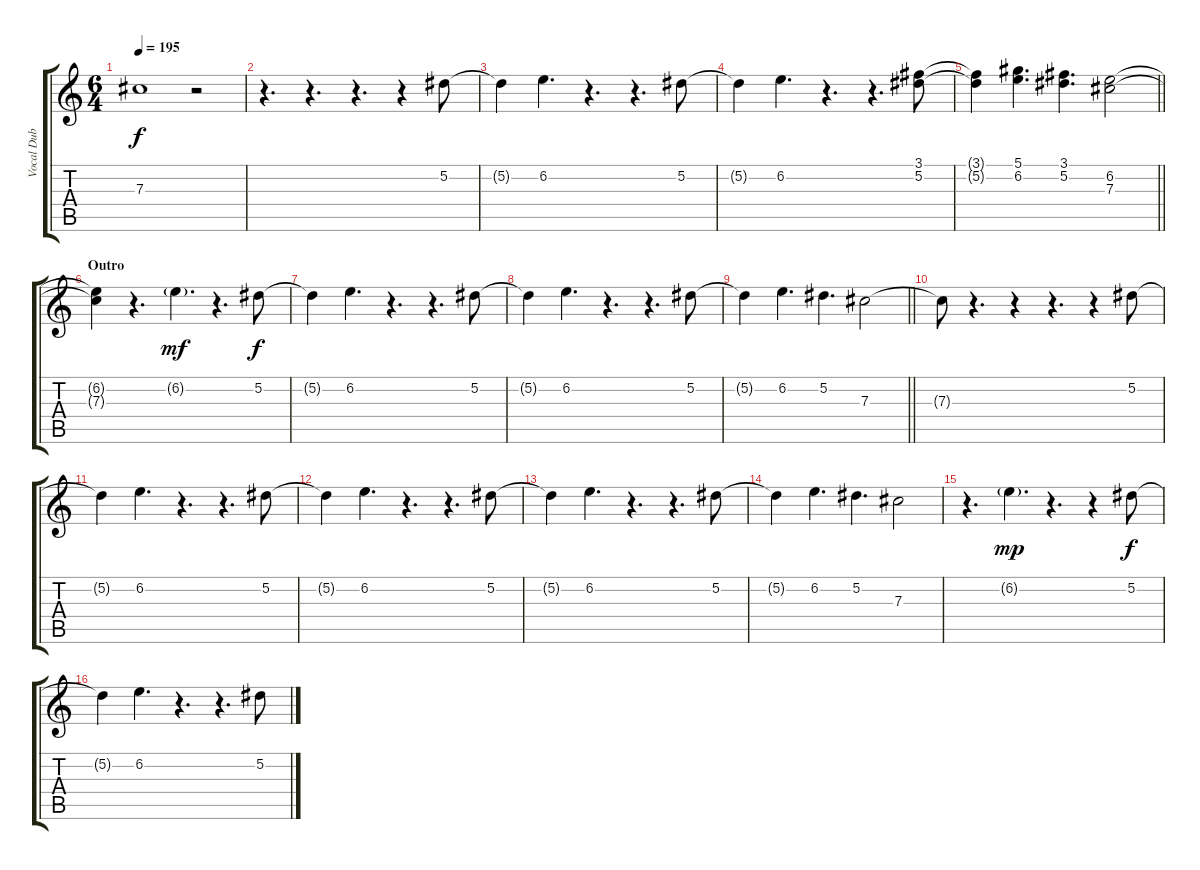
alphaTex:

\track ("Vocal Dub" "Vocal Dub") {instrument electricguitarjazz}
\staff {score tabs}
\tuning (Eb4 Bb3 Gb3 Db3 Ab2 Db2) {hide}
\ts (6 4)
\tempo 195
\clef g2
\ks c
7.3{t}.1{dy f beam merge} r.2 |
r.4{d} r.4{d} r.4{d} r.4 5.2.8 |
5.2{t}.4{beam merge} 6.2.4{d} r.4{d beam merge} r.4{d} 5.2.8 |
5.2{t}.4{beam merge} 6.2.4{d} r.4{d beam merge} r.4{d} (3.1 5.2).8 |
\barLineRight lightlight
(3.1{t} 5.2{t}).4 (5.1 6.2).4{d beam merge} (3.1 5.2).4{d} (6.2 7.3).2 |
\section ("" "Outro")
(6.2{t} 7.3{t}).4 r.4{d} 6.2{g}.4{d dy mf} r.4{d} 5.2.8{dy f} |
5.2{t}.4{beam merge} 6.2.4{d} r.4{d beam merge} r.4{d beam merge} 5.2.8 |
5.2{t}.4{beam merge} 6.2.4{d} r.4{d beam merge} r.4{d} 5.2.8 |
\barLineRight lightlight
5.2{t}.4 6.2.4{d beam merge} 5.2.4{d} 7.3.2 |
7.3{t}.8 r.4{d} r.4 r.4{d} r.4{beam merge} 5.2.8 |
5.2{t}.4{beam merge} 6.2.4{d} r.4{d beam merge} r.4{d beam merge} 5.2.8 |
5.2{t}.4{beam merge} 6.2.4{d} r.4{d beam merge} r.4{d} 5.2.8 |
5.2{t}.4{beam merge} 6.2.4{d} r.4{d beam merge} r.4{d beam merge} 5.2.8 |
5.2{t}.4 6.2.4{d beam merge} 5.2.4{d} 7.3.2 |
r.4{d} 6.2{g}.4{d dy mp} r.4{d} r.4{beam merge} 5.2.8{dy f} |
5.2{t}.4{beam merge} 6.2.4{d} r.4{d beam merge} r.4{d beam merge} 5.2.8
